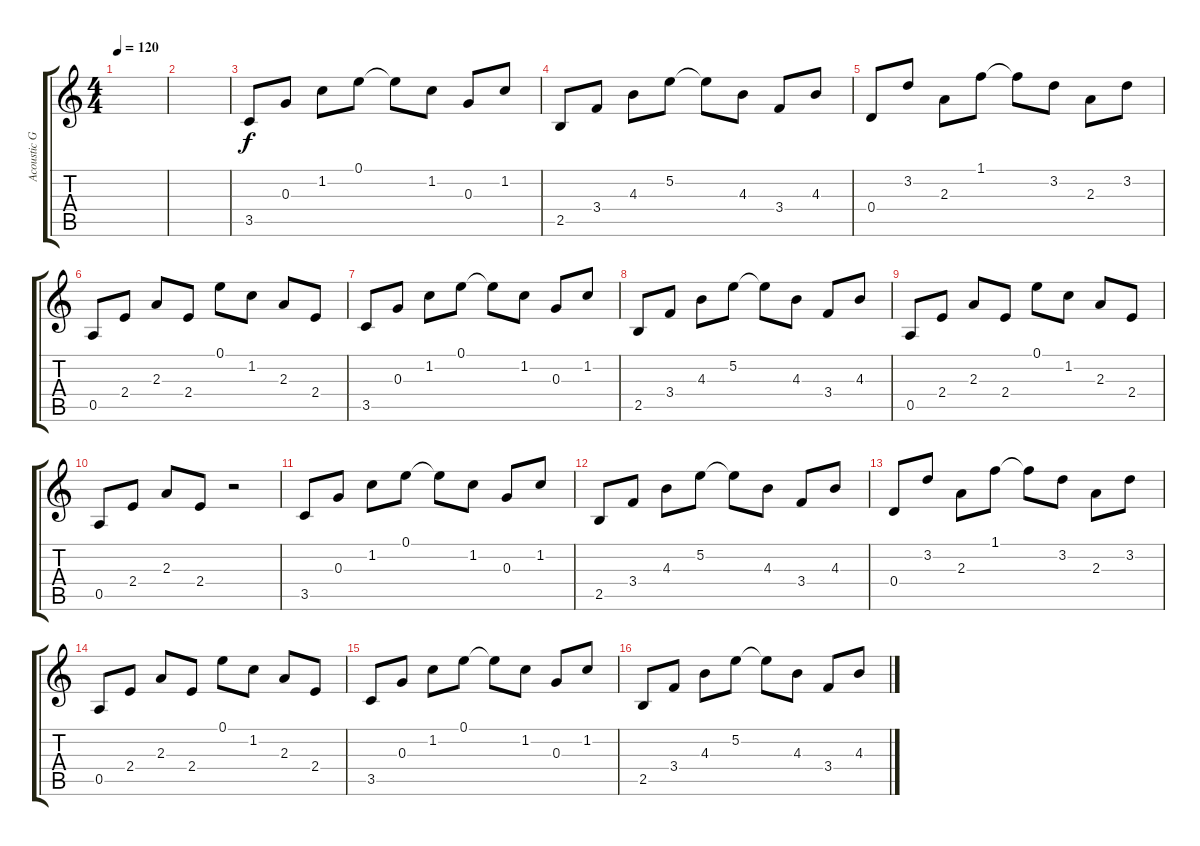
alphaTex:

\track ("Acoustic Guitar" "Acoustic G") {instrument acousticguitarsteel}
\staff {score tabs}
\tuning (E4 B3 G3 D3 A2 E2) {hide}
\ts (4 4)
\tempo 120
\clef g2
\ks c
|
|
3.5.8 0.3.8 1.2.8 0.1.8 0.1{t}.8 1.2.8 0.3.8 1.2.8 |
2.5.8 3.4.8 4.3.8 5.2.8 5.2{t}.8 4.3.8 3.4.8 4.3.8 |
0.4.8 3.2.8 2.3.8 1.1.8 1.1{t}.8 3.2.8 2.3.8 3.2.8 |
0.5.8 2.4.8 2.3.8 2.4.8 0.1.8 1.2.8 2.3.8 2.4.8 |
3.5.8 0.3.8 1.2.8 0.1.8 0.1{t}.8 1.2.8 0.3.8 1.2.8 |
2.5.8 3.4.8 4.3.8 5.2.8 5.2{t}.8 4.3.8 3.4.8 4.3.8 |
0.5.8 2.4.8 2.3.8 2.4.8 0.1.8 1.2.8 2.3.8 2.4.8 |
0.5.8 2.4.8 2.3.8 2.4.8 r.2 |
3.5.8 0.3.8 1.2.8 0.1.8 0.1{t}.8 1.2.8 0.3.8 1.2.8 |
2.5.8 3.4.8 4.3.8 5.2.8 5.2{t}.8 4.3.8 3.4.8 4.3.8 |
0.4.8 3.2.8 2.3.8 1.1.8 1.1{t}.8 3.2.8 2.3.8 3.2.8 |
0.5.8 2.4.8 2.3.8 2.4.8 0.1.8 1.2.8 2.3.8 2.4.8 |
3.5.8 0.3.8 1.2.8 0.1.8 0.1{t}.8 1.2.8 0.3.8 1.2.8 |
2.5.8 3.4.8 4.3.8 5.2.8 5.2{t}.8 4.3.8 3.4.8 4.3.8
